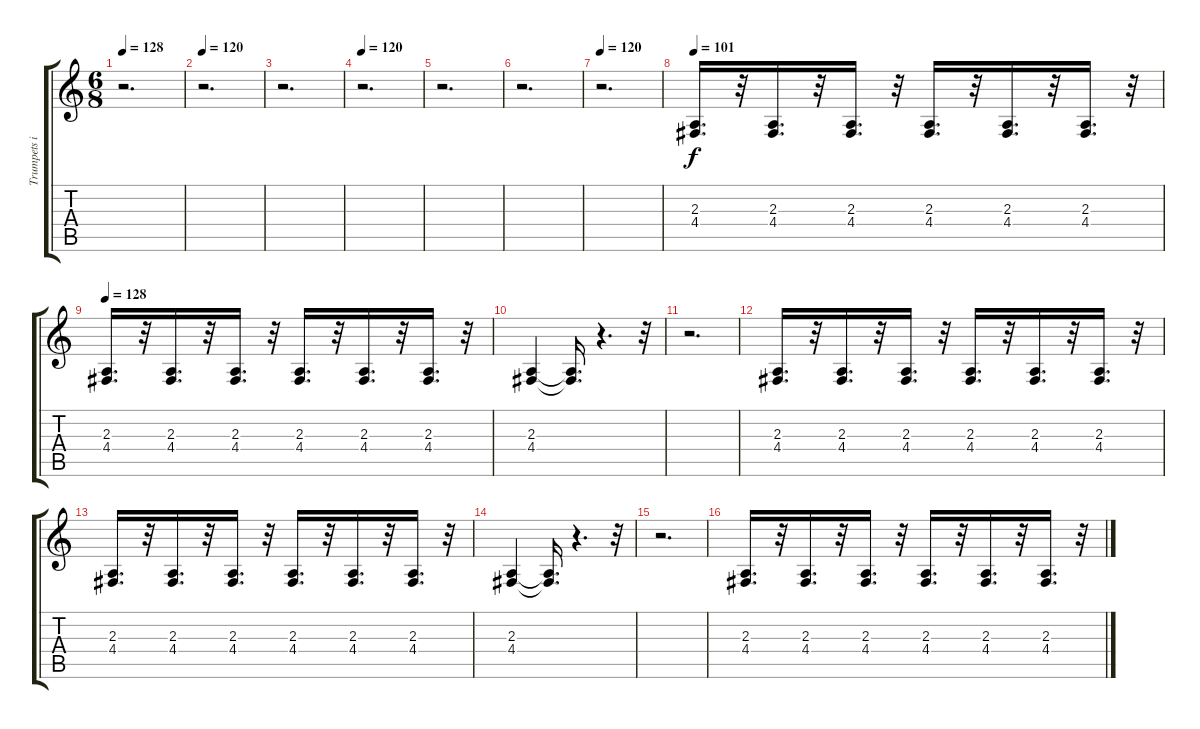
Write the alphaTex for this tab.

\track ("Trumpets in E" "Trumpets i") {instrument pizzicatostrings}
\staff {score tabs}
\tuning (E4 B3 G3 D3 A2 E2) {hide}
\ts (6 8)
\tempo 128
\clef g2
\ks c
r.2{d dy mp} |
\tempo 120
r.2{d} |
r.2{d} |
\tempo 120
r.2{d} |
r.2{d} |
r.2{d} |
\tempo 120
r.2{d} |
\tempo 101
(2.3 4.4).16{d dy f} r.32 (2.3 4.4).16{d} r.32 (2.3 4.4).16{d} r.32 (2.3 4.4).16{d} r.32 (2.3 4.4).16{d} r.32 (2.3 4.4).16{d} r.32 |
\tempo 128
(2.3 4.4).16{d} r.32 (2.3 4.4).16{d} r.32 (2.3 4.4).16{d} r.32 (2.3 4.4).16{d} r.32 (2.3 4.4).16{d} r.32 (2.3 4.4).16{d} r.32 |
(2.3 4.4).4 (2.3{t} 4.4{t}).16{d} r.4{d} r.32 |
r.2{d} |
(2.3 4.4).16{d} r.32 (2.3 4.4).16{d} r.32 (2.3 4.4).16{d} r.32 (2.3 4.4).16{d} r.32 (2.3 4.4).16{d} r.32 (2.3 4.4).16{d} r.32 |
(2.3 4.4).16{d} r.32 (2.3 4.4).16{d} r.32 (2.3 4.4).16{d} r.32 (2.3 4.4).16{d} r.32 (2.3 4.4).16{d} r.32 (2.3 4.4).16{d} r.32 |
(2.3 4.4).4 (2.3{t} 4.4{t}).16{d} r.4{d} r.32 |
r.2{d} |
(2.3 4.4).16{d} r.32 (2.3 4.4).16{d} r.32 (2.3 4.4).16{d} r.32 (2.3 4.4).16{d} r.32 (2.3 4.4).16{d} r.32 (2.3 4.4).16{d} r.32
